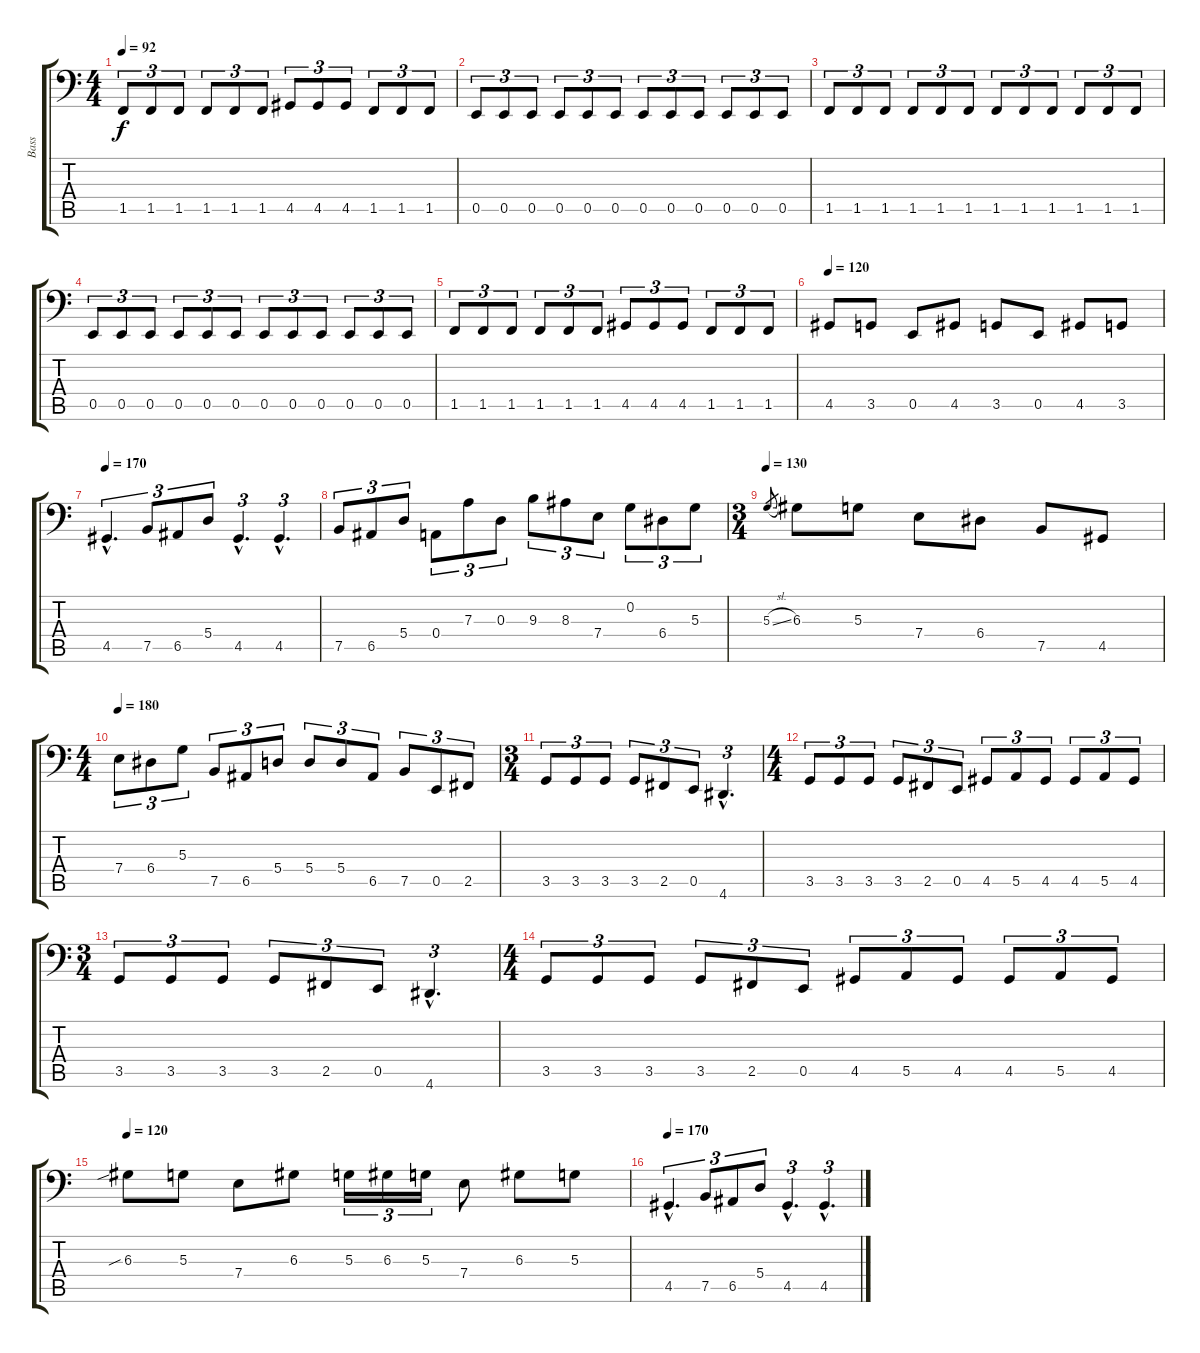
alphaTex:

\track ("Bass" "Bass") {instrument electricbassfinger}
\staff {score tabs}
\tuning (C3 G2 D2 A1 E1 B0) {hide}
\ts (4 4)
\tempo 92
\clef f4
\ks c
1.5.8{tu (3 2) dy f} 1.5.8{tu (3 2)} 1.5.8{tu (3 2)} 1.5.8{tu (3 2)} 1.5.8{tu (3 2)} 1.5.8{tu (3 2)} 4.5.8{tu (3 2)} 4.5.8{tu (3 2)} 4.5.8{tu (3 2)} 1.5.8{tu (3 2)} 1.5.8{tu (3 2)} 1.5.8{tu (3 2)} |
0.5.8{tu (3 2)} 0.5.8{tu (3 2)} 0.5.8{tu (3 2)} 0.5.8{tu (3 2)} 0.5.8{tu (3 2)} 0.5.8{tu (3 2)} 0.5.8{tu (3 2)} 0.5.8{tu (3 2)} 0.5.8{tu (3 2)} 0.5.8{tu (3 2)} 0.5.8{tu (3 2)} 0.5.8{tu (3 2)} |
1.5.8{tu (3 2)} 1.5.8{tu (3 2)} 1.5.8{tu (3 2)} 1.5.8{tu (3 2)} 1.5.8{tu (3 2)} 1.5.8{tu (3 2)} 1.5.8{tu (3 2)} 1.5.8{tu (3 2)} 1.5.8{tu (3 2)} 1.5.8{tu (3 2)} 1.5.8{tu (3 2)} 1.5.8{tu (3 2)} |
0.5.8{tu (3 2)} 0.5.8{tu (3 2)} 0.5.8{tu (3 2)} 0.5.8{tu (3 2)} 0.5.8{tu (3 2)} 0.5.8{tu (3 2)} 0.5.8{tu (3 2)} 0.5.8{tu (3 2)} 0.5.8{tu (3 2)} 0.5.8{tu (3 2)} 0.5.8{tu (3 2)} 0.5.8{tu (3 2)} |
1.5.8{tu (3 2)} 1.5.8{tu (3 2)} 1.5.8{tu (3 2)} 1.5.8{tu (3 2)} 1.5.8{tu (3 2)} 1.5.8{tu (3 2)} 4.5.8{tu (3 2)} 4.5.8{tu (3 2)} 4.5.8{tu (3 2)} 1.5.8{tu (3 2)} 1.5.8{tu (3 2)} 1.5.8{tu (3 2)} |
\tempo 120
4.5.8 3.5.8 0.5.8 4.5.8 3.5.8 0.5.8 4.5.8 3.5.8 |
\tempo 170
4.5{hac}.4{d tu (3 2)} 7.5.8{tu (3 2)} 6.5.8{tu (3 2)} 5.4.8{tu (3 2)} 4.5{hac}.4{d tu (3 2)} 4.5{hac}.4{d tu (3 2)} |
7.5.8{tu (3 2)} 6.5.8{tu (3 2)} 5.4.8{tu (3 2)} 0.4.8{tu (3 2)} 7.3.8{tu (3 2)} 0.3.8{tu (3 2)} 9.3.8{tu (3 2)} 8.3.8{tu (3 2)} 7.4.8{tu (3 2)} 0.2.8{tu (3 2)} 6.4.8{tu (3 2)} 5.3.8{tu (3 2)} |
\ts (3 4)
\tempo 130
5.3{sl}.8{gr} 6.3.8 5.3.8 7.4.8 6.4.8 7.5.8 4.5.8 |
\ts (4 4)
\tempo 180
7.4.8{tu (3 2)} 6.4.8{tu (3 2)} 5.3.8{tu (3 2)} 7.5.8{tu (3 2)} 6.5.8{tu (3 2)} 5.4.8{tu (3 2)} 5.4.8{tu (3 2)} 5.4.8{tu (3 2)} 6.5.8{tu (3 2)} 7.5.8{tu (3 2)} 0.5.8{tu (3 2)} 2.5.8{tu (3 2)} |
\ts (3 4)
3.5.8{tu (3 2)} 3.5.8{tu (3 2)} 3.5.8{tu (3 2)} 3.5.8{tu (3 2)} 2.5.8{tu (3 2)} 0.5.8{tu (3 2)} 4.6{hac}.4{d tu (3 2)} |
\ts (4 4)
3.5.8{tu (3 2)} 3.5.8{tu (3 2)} 3.5.8{tu (3 2)} 3.5.8{tu (3 2)} 2.5.8{tu (3 2)} 0.5.8{tu (3 2)} 4.5.8{tu (3 2)} 5.5.8{tu (3 2)} 4.5.8{tu (3 2)} 4.5.8{tu (3 2)} 5.5.8{tu (3 2)} 4.5.8{tu (3 2)} |
\ts (3 4)
3.5.8{tu (3 2)} 3.5.8{tu (3 2)} 3.5.8{tu (3 2)} 3.5.8{tu (3 2)} 2.5.8{tu (3 2)} 0.5.8{tu (3 2)} 4.6{hac}.4{d tu (3 2)} |
\ts (4 4)
3.5.8{tu (3 2)} 3.5.8{tu (3 2)} 3.5.8{tu (3 2)} 3.5.8{tu (3 2)} 2.5.8{tu (3 2)} 0.5.8{tu (3 2)} 4.5.8{tu (3 2)} 5.5.8{tu (3 2)} 4.5.8{tu (3 2)} 4.5.8{tu (3 2)} 5.5.8{tu (3 2)} 4.5.8{tu (3 2)} |
\tempo 120
6.3{sib}.8 5.3.8 7.4.8 6.3.8 5.3.16{tu (3 2)} 6.3.16{tu (3 2)} 5.3.16{tu (3 2)} 7.4.8 6.3.8 5.3.8 |
\tempo 170
4.5{hac}.4{d tu (3 2)} 7.5.8{tu (3 2)} 6.5.8{tu (3 2)} 5.4.8{tu (3 2)} 4.5{hac}.4{d tu (3 2)} 4.5{hac}.4{d tu (3 2)}
